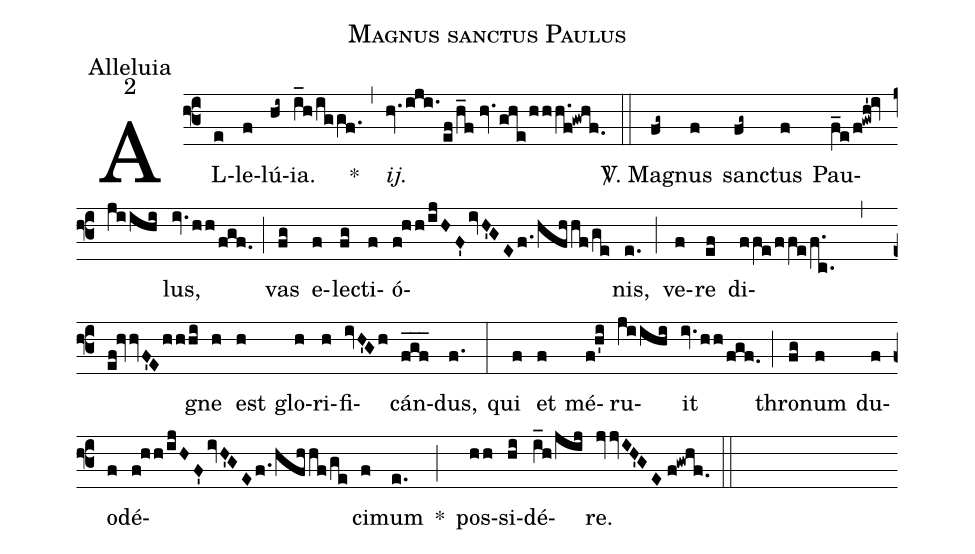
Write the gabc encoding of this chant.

name:Magnus sanctus Paulus;
office-part:Alleluia;
mode:2;
%%
(f3) AL(e)le(f)lú(hi~)ia.(i_h/iggf.) *(,) <i>ij.</i>(hv.iji./ef/h_f//hv.ghe/hhh.f!gwhf.) (::)
<sp>V/</sp>. Ma(fg~)gnus(f) sanc(fg~)tus(f) Pau(f_e/f!gwh'!iv//jiihi)lus,(iv.hh/fgf.) (;) vas(fg) e(f)lec(fg)ti(f)ó(f!hh/ijHF'/ivH'GEf./hfhhf/ge)nis,(e.) (;) ve(f)re(ef) di(ffe/ffe/f.c. , ef!hvvF'E/hhhi)gne(h) est(h) glo(h)ri(h)fi(ivH'Gh)cán(fgf___)dus,(f.) (:)
qui(f) et(f) mé(f!h'i)ru(jiihi)it(iv./hh/fgf.) (;) thro(fg)num(f) du(f)o(f)dé(f!hh/ijHF'/ivH'GE/f./hfhhf/ge)ci(f)mum(e.) *(;) pos(hh)si(hi)dé(i_h/jij)re.(jvvIH'GE//f!gwhf.) (::)
